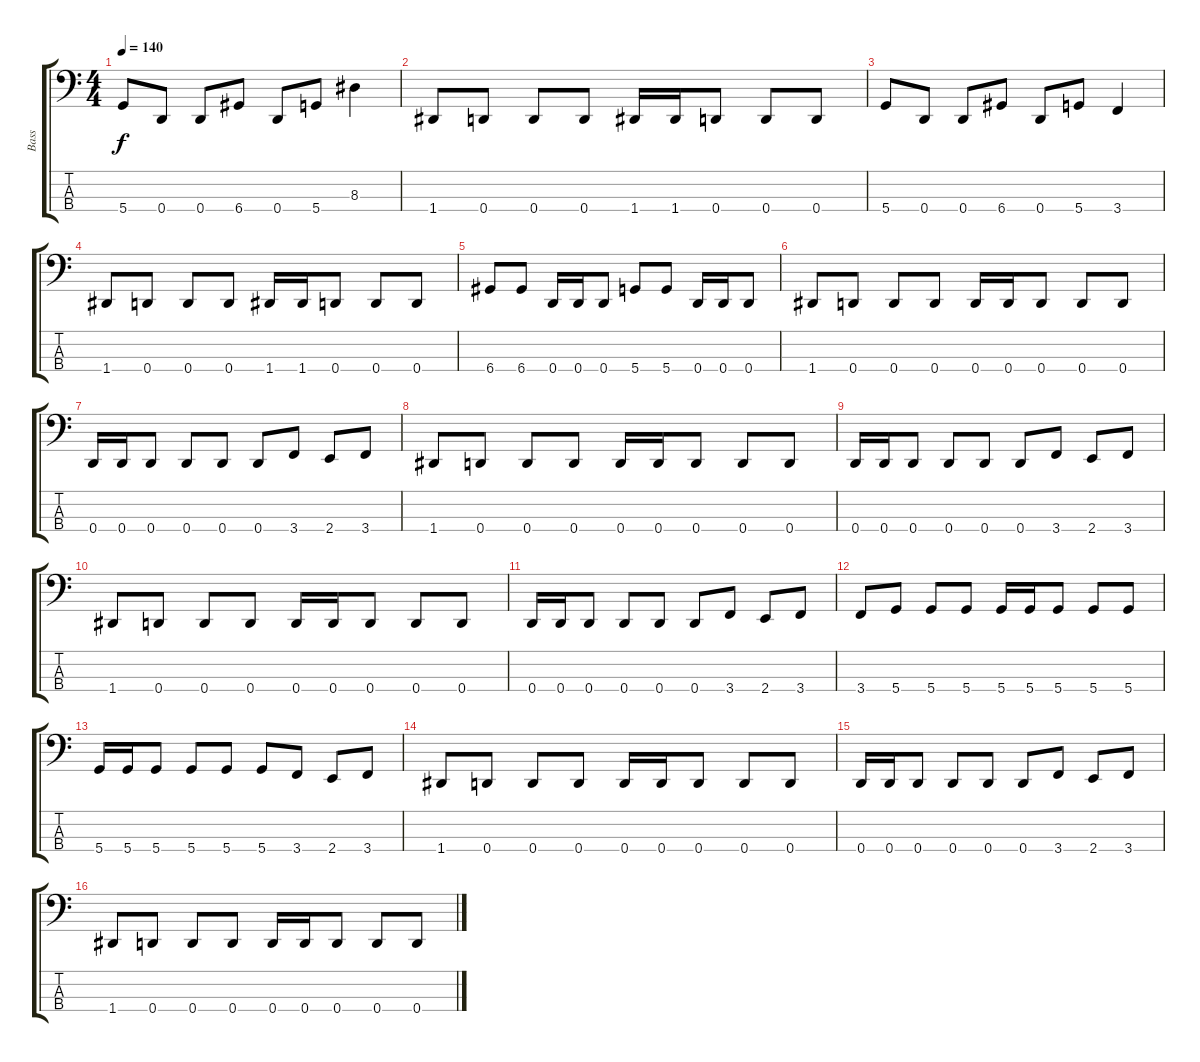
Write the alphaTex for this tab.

\track ("Bass" "Bass") {instrument electricbassfinger}
\staff {score tabs}
\tuning (F2 C2 G1 D1) {hide}
\ts (4 4)
\tempo 140
\clef f4
\ks c
5.4.8{dy f} 0.4.8 0.4.8 6.4.8 0.4.8 5.4.8 8.3.4 |
1.4.8 0.4.8 0.4.8 0.4.8 1.4.16 1.4.16 0.4.8 0.4.8 0.4.8 |
5.4.8 0.4.8 0.4.8 6.4.8 0.4.8 5.4.8 3.4.4 |
1.4.8 0.4.8 0.4.8 0.4.8 1.4.16 1.4.16 0.4.8 0.4.8 0.4.8 |
6.4.8 6.4.8 0.4.16 0.4.16 0.4.8 5.4.8 5.4.8 0.4.16 0.4.16 0.4.8 |
1.4.8 0.4.8 0.4.8 0.4.8 0.4.16 0.4.16 0.4.8 0.4.8 0.4.8 |
0.4.16 0.4.16 0.4.8 0.4.8 0.4.8 0.4.8 3.4.8 2.4.8 3.4.8 |
1.4.8 0.4.8 0.4.8 0.4.8 0.4.16 0.4.16 0.4.8 0.4.8 0.4.8 |
0.4.16 0.4.16 0.4.8 0.4.8 0.4.8 0.4.8 3.4.8 2.4.8 3.4.8 |
1.4.8 0.4.8 0.4.8 0.4.8 0.4.16 0.4.16 0.4.8 0.4.8 0.4.8 |
0.4.16 0.4.16 0.4.8 0.4.8 0.4.8 0.4.8 3.4.8 2.4.8 3.4.8 |
3.4.8 5.4.8 5.4.8 5.4.8 5.4.16 5.4.16 5.4.8 5.4.8 5.4.8 |
5.4.16 5.4.16 5.4.8 5.4.8 5.4.8 5.4.8 3.4.8 2.4.8 3.4.8 |
1.4.8 0.4.8 0.4.8 0.4.8 0.4.16 0.4.16 0.4.8 0.4.8 0.4.8 |
0.4.16 0.4.16 0.4.8 0.4.8 0.4.8 0.4.8 3.4.8 2.4.8 3.4.8 |
1.4.8 0.4.8 0.4.8 0.4.8 0.4.16 0.4.16 0.4.8 0.4.8 0.4.8
